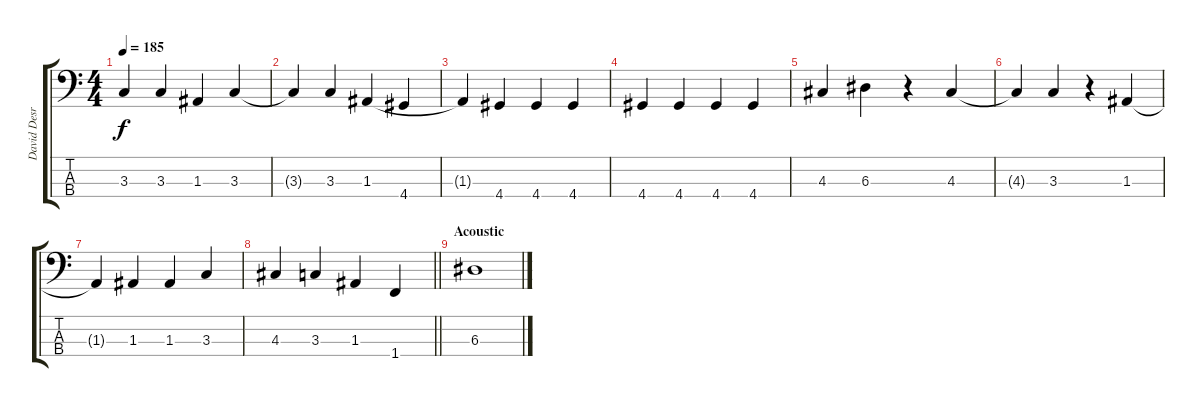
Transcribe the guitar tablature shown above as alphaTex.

\track ("David Desrosiers" "David Desr") {instrument electricbasspick}
\staff {score tabs}
\tuning (G2 D2 A1 E1) {hide}
\ts (4 4)
\tempo 185
\clef f4
\ks c
3.3.4{dy f} 3.3.4 1.3.4 3.3.4 |
3.3{t}.4 3.3.4 1.3.4 4.4.4 |
1.3{t}.4 4.4.4 4.4.4 4.4.4 |
4.4.4 4.4.4 4.4.4 4.4.4 |
4.3.4 6.3.4 r.4 4.3.4 |
4.3{t}.4 3.3.4 r.4 1.3.4 |
1.3{t}.4 1.3.4 1.3.4 3.3.4 |
\barLineRight lightlight
4.3.4 3.3.4 1.3.4 1.4.4 |
\section ("" "Acoustic")
6.3.1
